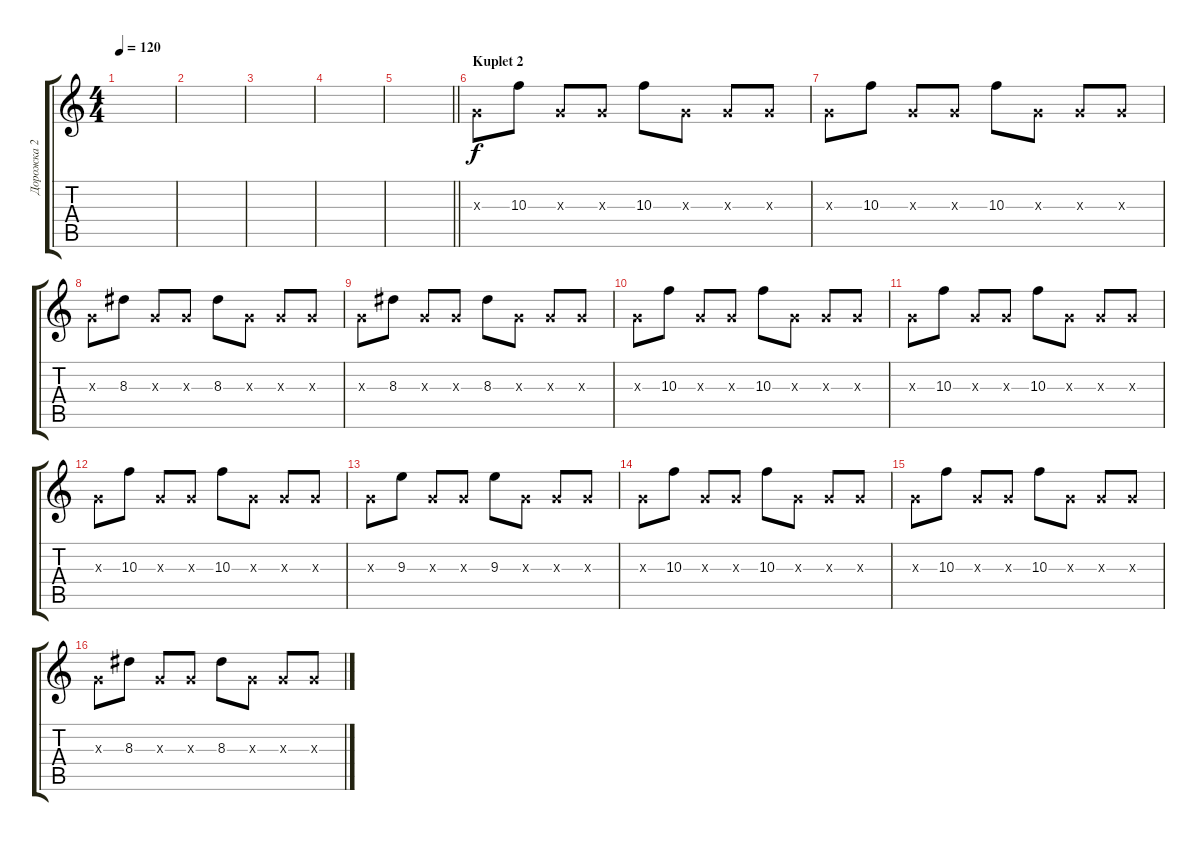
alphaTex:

\track ("Дорожка 2" "Дорожка 2") {instrument acousticguitarsteel}
\staff {score tabs}
\tuning (E4 B3 G3 D3 A2 E2) {hide}
\ts (4 4)
\tempo 120
\clef g2
\ks c
|
|
|
|
\barLineRight lightlight
|
\section ("" "Kuplet 2")
0.3{x}.8 10.3.8 0.3{x}.8 0.3{x}.8 10.3.8 0.3{x}.8 0.3{x}.8 0.3{x}.8 |
0.3{x}.8 10.3.8 0.3{x}.8 0.3{x}.8 10.3.8 0.3{x}.8 0.3{x}.8 0.3{x}.8 |
0.3{x}.8 8.3.8 0.3{x}.8 0.3{x}.8 8.3.8 0.3{x}.8 0.3{x}.8 0.3{x}.8 |
0.3{x}.8 8.3.8 0.3{x}.8 0.3{x}.8 8.3.8 0.3{x}.8 0.3{x}.8 0.3{x}.8 |
0.3{x}.8 10.3.8 0.3{x}.8 0.3{x}.8 10.3.8 0.3{x}.8 0.3{x}.8 0.3{x}.8 |
0.3{x}.8 10.3.8 0.3{x}.8 0.3{x}.8 10.3.8 0.3{x}.8 0.3{x}.8 0.3{x}.8 |
0.3{x}.8 10.3.8 0.3{x}.8 0.3{x}.8 10.3.8 0.3{x}.8 0.3{x}.8 0.3{x}.8 |
0.3{x}.8 9.3.8 0.3{x}.8 0.3{x}.8 9.3.8 0.3{x}.8 0.3{x}.8 0.3{x}.8 |
0.3{x}.8 10.3.8 0.3{x}.8 0.3{x}.8 10.3.8 0.3{x}.8 0.3{x}.8 0.3{x}.8 |
0.3{x}.8 10.3.8 0.3{x}.8 0.3{x}.8 10.3.8 0.3{x}.8 0.3{x}.8 0.3{x}.8 |
0.3{x}.8 8.3.8 0.3{x}.8 0.3{x}.8 8.3.8 0.3{x}.8 0.3{x}.8 0.3{x}.8
